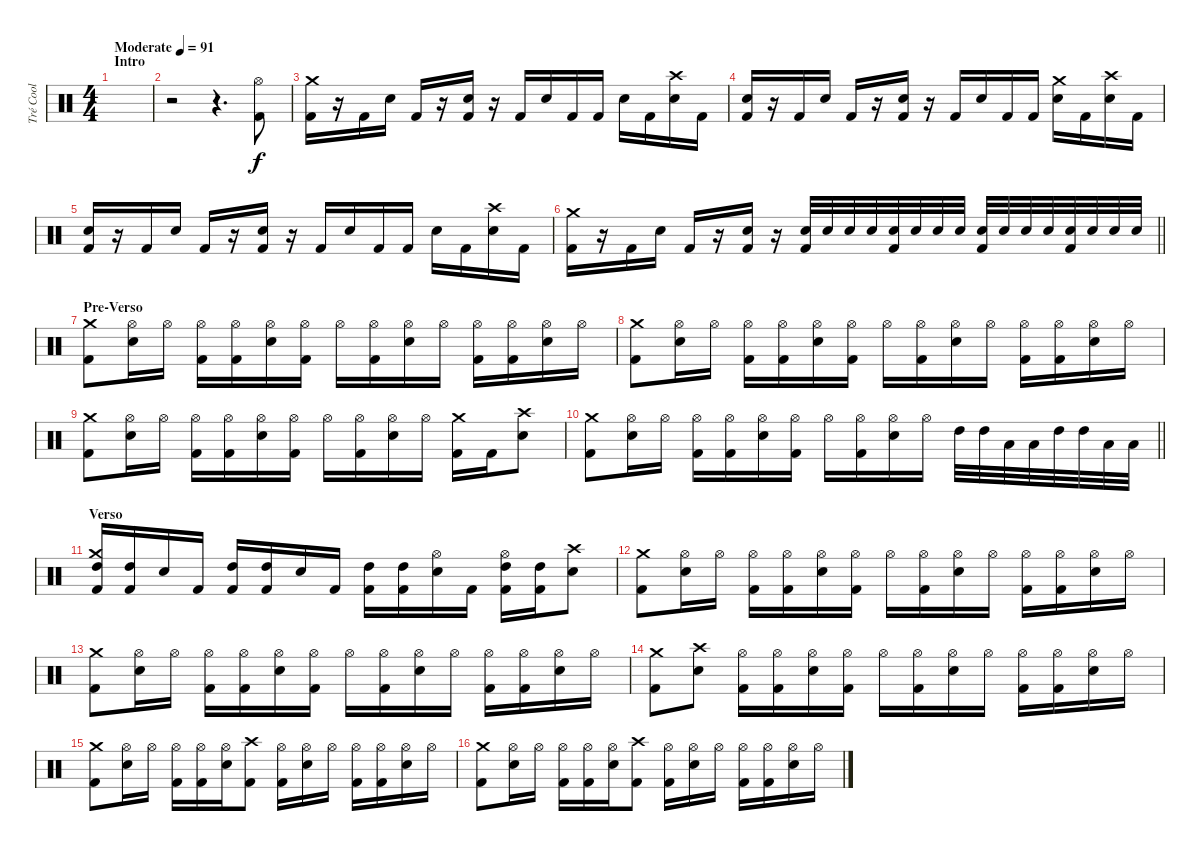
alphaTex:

\track ("Tré Cool" "Tré Cool") {instrument percussion}
\staff {score}
\articulation defaults
\ts (4 4)
\section ("" "Intro")
\tempo (91 "Moderate")
\clef neutral
\ks c
|
r.2 r.4{d} ("Hi-Hat (open)" "Kick (hit) 2").8 |
("Crash medium (hit)" "Kick (hit) 2").16 r.16 "Kick (hit) 2".16 "Electric Snare (hit)".16 "Kick (hit) 2".16 r.16 ("Electric Snare (hit)" "Kick (hit) 2").16 r.16 "Kick (hit) 2".16 "Electric Snare (hit)".16 "Kick (hit) 2".16 "Kick (hit) 2".16 "Electric Snare (hit)".16 "Kick (hit) 2".16 ("Crash high (hit)" "Electric Snare (hit)").16 "Kick (hit) 2".16 |
("Electric Snare (hit)" "Kick (hit) 2").16 r.16 "Kick (hit) 2".16 "Electric Snare (hit)".16 "Kick (hit) 2".16 r.16 ("Electric Snare (hit)" "Kick (hit) 2").16 r.16 "Kick (hit) 2".16 "Electric Snare (hit)".16 "Kick (hit) 2".16 "Kick (hit) 2".16 ("Crash medium (hit)" "Electric Snare (hit)").16 "Kick (hit) 2".16 ("Crash high (hit)" "Electric Snare (hit)").16 "Kick (hit) 2".16 |
("Electric Snare (hit)" "Kick (hit) 2").16 r.16 "Kick (hit) 2".16 "Electric Snare (hit)".16 "Kick (hit) 2".16 r.16 ("Electric Snare (hit)" "Kick (hit) 2").16 r.16 "Kick (hit) 2".16 "Electric Snare (hit)".16 "Kick (hit) 2".16 "Kick (hit) 2".16 "Electric Snare (hit)".16 "Kick (hit) 2".16 ("Crash high (hit)" "Electric Snare (hit)").16 "Kick (hit) 2".16 |
\barLineRight lightlight
("Crash medium (hit)" "Kick (hit) 2").16 r.16 "Kick (hit) 2".16 "Electric Snare (hit)".16 "Kick (hit) 2".16 r.16 ("Electric Snare (hit)" "Kick (hit) 2").16 r.16 ("Electric Snare (hit)" "Kick (hit) 2").32 "Electric Snare (hit)".32 "Electric Snare (hit)".32 "Electric Snare (hit)".32 ("Electric Snare (hit)" "Kick (hit) 2").32 "Electric Snare (hit)".32 "Electric Snare (hit)".32 "Electric Snare (hit)".32 ("Electric Snare (hit)" "Kick (hit) 2").32 "Electric Snare (hit)".32 "Electric Snare (hit)".32 "Electric Snare (hit)".32 ("Electric Snare (hit)" "Kick (hit) 2").32 "Electric Snare (hit)".32 "Electric Snare (hit)".32 "Electric Snare (hit)".32 |
\section ("" "Pre-Verso")
("Crash medium (hit)" "Kick (hit) 2").8 ("Hi-Hat (open)" "Electric Snare (hit)").16 "Hi-Hat (open)".16 ("Hi-Hat (open)" "Kick (hit) 2").16 ("Hi-Hat (open)" "Kick (hit) 2").16 ("Hi-Hat (open)" "Electric Snare (hit)").16 ("Hi-Hat (open)" "Kick (hit) 2").16 "Hi-Hat (open)".16 ("Hi-Hat (open)" "Kick (hit) 2").16 ("Hi-Hat (open)" "Electric Snare (hit)").16 "Hi-Hat (open)".16 ("Hi-Hat (open)" "Kick (hit) 2").16 ("Hi-Hat (open)" "Kick (hit) 2").16 ("Hi-Hat (open)" "Electric Snare (hit)").16 "Hi-Hat (open)".16 |
("Crash medium (hit)" "Kick (hit) 2").8 ("Hi-Hat (open)" "Electric Snare (hit)").16 "Hi-Hat (open)".16 ("Hi-Hat (open)" "Kick (hit) 2").16 ("Hi-Hat (open)" "Kick (hit) 2").16 ("Hi-Hat (open)" "Electric Snare (hit)").16 ("Hi-Hat (open)" "Kick (hit) 2").16 "Hi-Hat (open)".16 ("Hi-Hat (open)" "Kick (hit) 2").16 ("Hi-Hat (open)" "Electric Snare (hit)").16 "Hi-Hat (open)".16 ("Hi-Hat (open)" "Kick (hit) 2").16 ("Hi-Hat (open)" "Kick (hit) 2").16 ("Hi-Hat (open)" "Electric Snare (hit)").16 "Hi-Hat (open)".16 |
("Crash medium (hit)" "Kick (hit) 2").8 ("Hi-Hat (open)" "Electric Snare (hit)").16 "Hi-Hat (open)".16 ("Hi-Hat (open)" "Kick (hit) 2").16 ("Hi-Hat (open)" "Kick (hit) 2").16 ("Hi-Hat (open)" "Electric Snare (hit)").16 ("Hi-Hat (open)" "Kick (hit) 2").16 "Hi-Hat (open)".16 ("Hi-Hat (open)" "Kick (hit) 2").16 ("Hi-Hat (open)" "Electric Snare (hit)").16 "Hi-Hat (open)".16 ("Crash medium (hit)" "Kick (hit) 2").16 "Kick (hit) 2".16 ("Crash high (hit)" "Electric Snare (hit)").8 |
\barLineRight lightlight
("Crash medium (hit)" "Kick (hit) 2").8 ("Hi-Hat (open)" "Electric Snare (hit)").16 "Hi-Hat (open)".16 ("Hi-Hat (open)" "Kick (hit) 2").16 ("Hi-Hat (open)" "Kick (hit) 2").16 ("Hi-Hat (open)" "Electric Snare (hit)").16 ("Hi-Hat (open)" "Kick (hit) 2").16 "Hi-Hat (open)".16 ("Hi-Hat (open)" "Kick (hit) 2").16 ("Hi-Hat (open)" "Electric Snare (hit)").16 "Hi-Hat (open)".16 "High Tom (hit)".32 "High Tom (hit)".32 "Low Tom (hit)".32 "Low Tom (hit)".32 "High Tom (hit)".32 "High Tom (hit)".32 "Low Tom (hit)".32 "Low Tom (hit)".32 |
\section ("" "Verso")
("Crash medium (hit)" "High Tom (hit)" "Kick (hit) 2").16 ("High Tom (hit)" "Kick (hit) 2").16 "Electric Snare (hit)".16 "Kick (hit) 2".16 ("High Tom (hit)" "Kick (hit) 2").16 ("High Tom (hit)" "Kick (hit) 2").16 "Electric Snare (hit)".16 "Kick (hit) 2".16 ("High Tom (hit)" "Kick (hit) 2").16 ("High Tom (hit)" "Kick (hit) 2").16 ("Hi-Hat (open)" "Electric Snare (hit)").16 "Kick (hit) 2".16 ("Hi-Hat (open)" "High Tom (hit)" "Kick (hit) 2").16 ("High Tom (hit)" "Kick (hit) 2").16 ("Crash high (hit)" "Electric Snare (hit)").8 |
("Crash medium (hit)" "Kick (hit) 2").8 ("Hi-Hat (open)" "Electric Snare (hit)").16 "Hi-Hat (open)".16 ("Hi-Hat (open)" "Kick (hit) 2").16 ("Hi-Hat (open)" "Kick (hit) 2").16 ("Hi-Hat (open)" "Electric Snare (hit)").16 ("Hi-Hat (open)" "Kick (hit) 2").16 "Hi-Hat (open)".16 ("Hi-Hat (open)" "Kick (hit) 2").16 ("Hi-Hat (open)" "Electric Snare (hit)").16 "Hi-Hat (open)".16 ("Hi-Hat (open)" "Kick (hit) 2").16 ("Hi-Hat (open)" "Kick (hit) 2").16 ("Hi-Hat (open)" "Electric Snare (hit)").16 "Hi-Hat (open)".16 |
("Crash medium (hit)" "Kick (hit) 2").8 ("Hi-Hat (open)" "Electric Snare (hit)").16 "Hi-Hat (open)".16 ("Hi-Hat (open)" "Kick (hit) 2").16 ("Hi-Hat (open)" "Kick (hit) 2").16 ("Hi-Hat (open)" "Electric Snare (hit)").16 ("Hi-Hat (open)" "Kick (hit) 2").16 "Hi-Hat (open)".16 ("Hi-Hat (open)" "Kick (hit) 2").16 ("Hi-Hat (open)" "Electric Snare (hit)").16 "Hi-Hat (open)".16 ("Hi-Hat (open)" "Kick (hit) 2").16 ("Hi-Hat (open)" "Kick (hit) 2").16 ("Hi-Hat (open)" "Electric Snare (hit)").16 "Hi-Hat (open)".16 |
("Crash medium (hit)" "Kick (hit) 2").8 ("Crash high (hit)" "Electric Snare (hit)").8 ("Hi-Hat (open)" "Kick (hit) 2").16 ("Hi-Hat (open)" "Kick (hit) 2").16 ("Hi-Hat (open)" "Electric Snare (hit)").16 ("Hi-Hat (open)" "Kick (hit) 2").16 "Hi-Hat (open)".16 ("Hi-Hat (open)" "Kick (hit) 2").16 ("Hi-Hat (open)" "Electric Snare (hit)").16 "Hi-Hat (open)".16 ("Hi-Hat (open)" "Kick (hit) 2").16 ("Hi-Hat (open)" "Kick (hit) 2").16 ("Hi-Hat (open)" "Electric Snare (hit)").16 "Hi-Hat (open)".16 |
("Crash medium (hit)" "Kick (hit) 2").8 ("Hi-Hat (open)" "Electric Snare (hit)").16 "Hi-Hat (open)".16 ("Hi-Hat (open)" "Kick (hit) 2").16 ("Hi-Hat (open)" "Kick (hit) 2").16 ("Hi-Hat (open)" "Electric Snare (hit)").16 ("Crash high (hit)" "Kick (hit) 2").8 ("Hi-Hat (open)" "Kick (hit) 2").16 ("Hi-Hat (open)" "Electric Snare (hit)").16 "Hi-Hat (open)".16 ("Hi-Hat (open)" "Kick (hit) 2").16 ("Hi-Hat (open)" "Kick (hit) 2").16 ("Hi-Hat (open)" "Electric Snare (hit)").16 "Hi-Hat (open)".16 |
("Crash medium (hit)" "Kick (hit) 2").8 ("Hi-Hat (open)" "Electric Snare (hit)").16 "Hi-Hat (open)".16 ("Hi-Hat (open)" "Kick (hit) 2").16 ("Hi-Hat (open)" "Kick (hit) 2").16 ("Hi-Hat (open)" "Electric Snare (hit)").16 ("Crash high (hit)" "Kick (hit) 2").8 ("Hi-Hat (open)" "Kick (hit) 2").16 ("Hi-Hat (open)" "Electric Snare (hit)").16 "Hi-Hat (open)".16 ("Hi-Hat (open)" "Kick (hit) 2").16 ("Hi-Hat (open)" "Kick (hit) 2").16 ("Hi-Hat (open)" "Electric Snare (hit)").16 "Hi-Hat (open)".16
